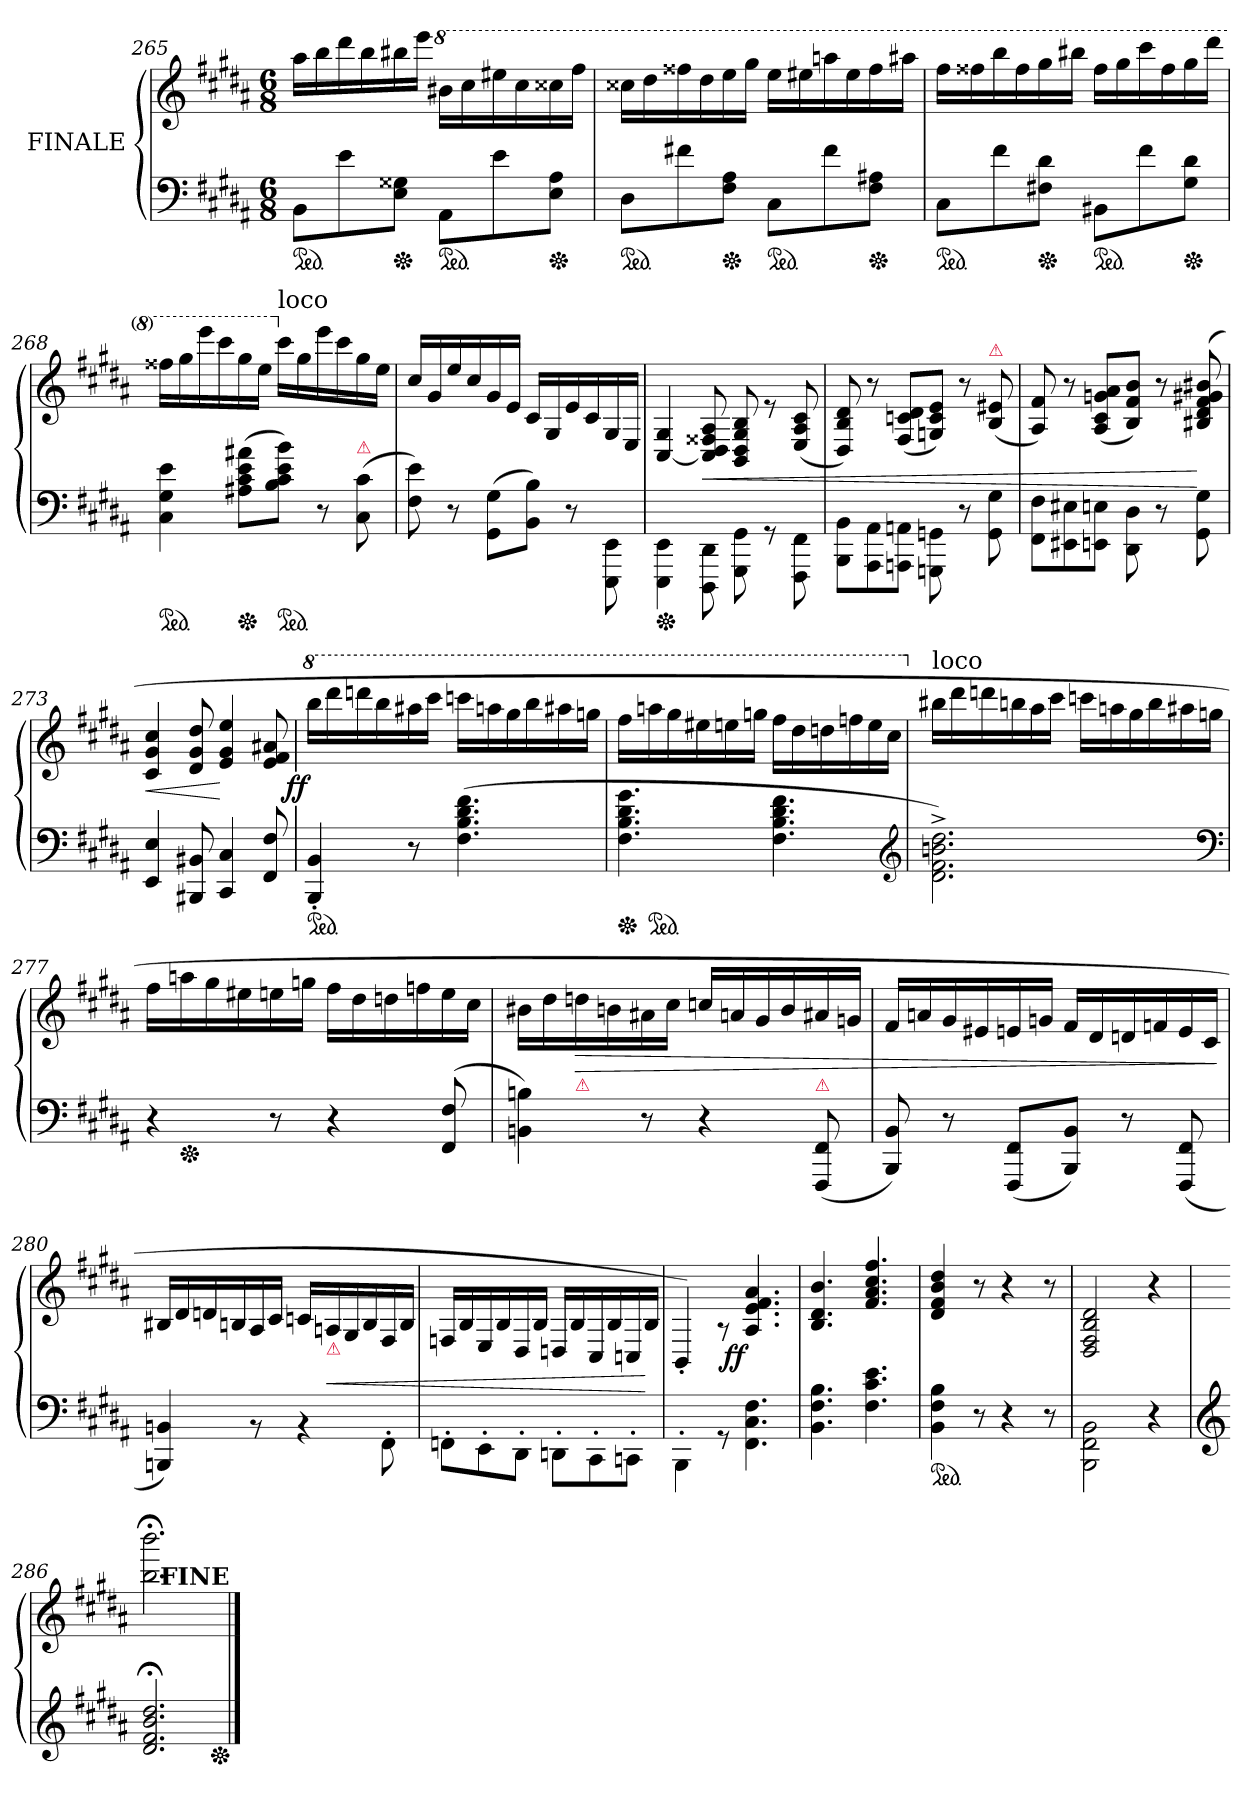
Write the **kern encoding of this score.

**kern	**kern	**dynam
*part1	*part1	*part1
*staff2	*staff1	*staff1/2
*I"FINALE	*	*
*clefF4	*clefG2	*
*k[f#c#g#d#a#]	*k[f#c#g#d#a#]	*
*M6/8	*M6/8	*
*ped	*	*
=265	=265	=265
8BBL	16aa#LL	.
.	16bb	.
8e	16ddd#	.
.	16bb	.
*Xped	*	*
8E 8G##XJ	16bb#X	.
.	16eeeJJ	.
*	*8va	*
*ped	*	*
8AA#L	16bb#XLL	.
.	16ccc#	.
8e	16eee#X	.
.	16ccc#	.
*Xped	*	*
8E 8A#J	16ccc##X	.
.	16fff#JJ	.
=266	=266	=266
*ped	*	*
8D#L	16ccc##XLL	.
.	16ddd#	.
8f#X	16fff##X	.
.	16ddd#	.
*Xped	*	*
8F# 8A#J	16eee	.
.	16ggg#JJ	.
*ped	*	*
8C#L	16eeeLL	.
.	16eee#X	.
8f#	16aaan	.
.	16eee#	.
*Xped	*	*
8F# 8A#XJ	16fff##	.
.	16aaa#XJJ	.
=267	=267	=267
*ped	*	*
8C#L	16fff#LL	.
.	16fff##X	.
8f#	16bbb	.
.	16fff##	.
*Xped	*	*
8F#X 8d#J	16ggg#	.
.	16bbb#XJJ	.
*ped	*	*
8BB#XL	16fff##LL	.
.	16ggg#	.
8f#	16cccc#	.
.	16fff##	.
*Xped	*	*
8G# 8d#J	16ggg#	.
.	16dddd#JJ	.
=268	=268	=268
!LO:TX:b:color=crimson:t=⚠	!	!
*ped	*	*
4C# 4G# 4e	16fff##XLL	.
.	16ggg#	.
.	16eeee	.
.	16cccc#	.
*Xped	*	*
(>8A#X 8c# 8e 8a#XL	16ggg#	.
.	16eeeJJ	.
*	*X8va	*
!	!LO:TX:a:t=loco	!
*ped	*	*
8B 8c# 8e 8bJ)	16ccc#LL	.
.	16gg#	.
8r	16eee	.
.	16ccc#	.
!LO:TX:a:color=crimson:t=⚠	!	!
(>8C# 8c#	16gg#	.
.	16eeJJ	.
=269	=269	=269
8F# 8e)	16cc#LL	.
.	16g#	.
8r	16ee	.
.	16cc#	.
(>8GG# 8G#L	16g#	.
.	16eJJ	.
8BB\ 8B\J)	16c#/LL	.
.	16G#/	.
8r	16e/	.
.	16c#/	.
8EEE\ 8EE\	16G#/	.
.	16E/JJ	.
=270	=270	=270
*Xped	*	*
4EEE\ 4EE\	[4C#/ 4G#/	.
!	!	!LO:HP:b
8DDD#\ 8DD#\	8C#]/ 8D#/ 8F##X/ 8A#/	<
8GGG#\ 8GG#\	8BB/ 8D#/ 8G#/ 8B/	.
8rGG	8re	.
8FFF#\ 8FF#\	(>8E/ 8A#/ 8c#/	.
=271	=271	=271
8BBB\ 8BB\L	8D#/ 8B/ 8d#/)	.
8AAA# 8AA#	8r	.
8AAAn\ 8AAn\J	(>8F#/ 8cn/ 8d#/L	.
8GGGn\ 8GGn\	8Gn/ 8c/ 8e/J)	.
8r	8r	.
!	!LO:TX:a:color=crimson:t=⚠	!
8GG\ 8G#\	(>8B 8e#X	.
=272	=272	=272
8FF#\ 8F#\L	8A# 8f#)	.
8EE#X 8E#X	8r	.
8EEn 8EnJ	(>8A# 8c# 8gn 8a#L	.
8DD#\ 8D#\	8B 8f# 8bJ)	.
8r	8r	.
8GG#\ 8G#\	(>8B#X 8d# 8f# 8g#X 8b#X	[
=273	=273	=273
!	!	!LO:HP:b
4EE 4E	4c# 4g# 4cc#	<
8BBB#X 8BB#X	8d# 8g# 8dd#	.
4CC# 4C#	4e 4g# 4ee	[
8FF# 8F#	8e 8f# 8a#X	.
=274	=274	=274
*	*8va	*
!	!	!LO:DY:rj
*ped	*	*
4BBB'< 4BB'<	16bbbLL	ff
.	16dddd#	.
.	16ddddn	.
.	16bbb	.
8r	16aaa#X	.
.	16cccc#JJ	.
(>4.F# 4.B 4.d# 4.f#	16ccccnLL	.
.	16aaan	.
.	16ggg#	.
.	16bbb	.
.	16aaa#X	.
.	16gggnJJ	.
=275	=275	=275
*Xped	*	*
4.F# 4.B 4.d# 4.g#	16fff#LL	.
*ped	*	*
.	16aaan	.
.	16ggg#	.
.	16eee#X	.
.	16eeen	.
.	16gggnJJ	.
4.F# 4.B 4.d# 4.f#	16fff#LL	.
.	16ddd#	.
.	16dddn	.
.	16fffn	.
.	16eee	.
.	16ccc#JJ	.
*clefG2	*	*
=276	=276	=276
*	*X8va	*
!	!LO:TX:a:t=loco	!
2.d#^>\ 2.f#^>\ 2.bn^>\ 2.dd#^>\)	16bb#XLL	.
.	16ddd#	.
.	16dddn	.
.	16bbn	.
.	16aa#	.
.	16ccc#JJ	.
.	16cccnLL	.
.	16aan	.
.	16gg#	.
.	16bb	.
.	16aa#X	.
.	16ggnJJ	.
*clefF4	*	*
=277	=277	=277
4r	16ff#LL	.
*Xped	*	*
.	16aan	.
.	16gg#	.
.	16ee#X	.
8r	16een	.
.	16ggnJJ	.
4r	16ff#LL	.
.	16dd#	.
.	16ddn	.
.	16ffn	.
(<8FF# 8F#	16ee	.
.	16cc#JJ	.
=278	=278	=278
4BBn 4Bn)	16b#XLL	.
.	16dd#	.
!	!LO:TX:b:i:color=crimson:t=⚠	!
!	!	!LO:HP:b
.	16ddn	>
.	16bn	.
8r	16a#X	.
.	16cc#JJ	.
4r	16ccnLL	.
.	16an	.
.	16g#	.
.	16b	.
!LO:TX:a:color=crimson:t=⚠	!	!
(<8FFF# 8FF#	16a#X	.
.	16gnJJ	.
=279	=279	=279
8BBB 8BB)	16f#LL	.
.	16an	.
8r	16g#	.
.	16e#X	.
(<8FFF# 8FF#L	16en	.
.	16gnJJ	.
8BBB 8BBJ)	16f#LL	.
.	16d#	.
8r	16dn	.
.	16fn	.
(<8FFF# 8FF#	16e	.
.	16c#JJ	.
.	.	]
=280	=280	=280
4BBBn 4BBn)	16B#XLL	.
.	16d#	.
.	16dn	.
.	16Bn	.
8rBB	16A#/	.
.	16c#/JJ	.
4rBB	16cn/LL	.
!	!LO:TX:b:i:color=crimson:t=⚠	!
!	!	!LO:HP:b
.	16An/	<
.	16G#/	.
.	16B/	.
8FF#'>\	16F#/	.
.	16B/JJ	.
=281	=281	=281
8FFn'>\L	16Fn/LL	.
.	16B/	.
8EE'>\	16E/	.
.	16B/	.
8DD#'>\J	16D#/	.
.	16B/JJ	.
8DDn'>\L	16Dn/LL	.
.	16B/	.
8CC#'>\	16C#/	.
.	16B/	.
8CCn'>\J	16Cn/	.
.	16B/JJ	[
=282	=282	=282
4BBB'>\	4BB'>/)	.
8rGG	8rA	.
!	!	!LO:DY:rj
4.FF#\ 4.C#\ 4.F#\	4.A#/ 4.e/ 4.f#/ 4.a#/	ff
=283	=283	=283
4.BB\ 4.F#\ 4.B\	4.B/ 4.d#/ 4.b/	.
4.F# 4.c# 4.e	4.f#/ 4.a#/ 4.cc#/ 4.ff#/	.
=284	=284	=284
*ped	*	*
4BB 4F# 4B	4d# 4f# 4b 4dd#	.
8r	8r	.
4r	4r	.
8r	8r	.
=285	=285	=285
2BBB\ 2FF#\ 2BB\	2D#/ 2F#/ 2B/ 2d#/	.
4r	4r	.
=286	=286	=286
*clefG2	*	*
2.d#;< 2.f#;< 2.b;< 2.dd#;<	2.bb;< 2.bbb;<	.
!	!LO:TX:a:B:t=FINE	!
*Xped	*	*
==	==	==
*-	*-	*-
